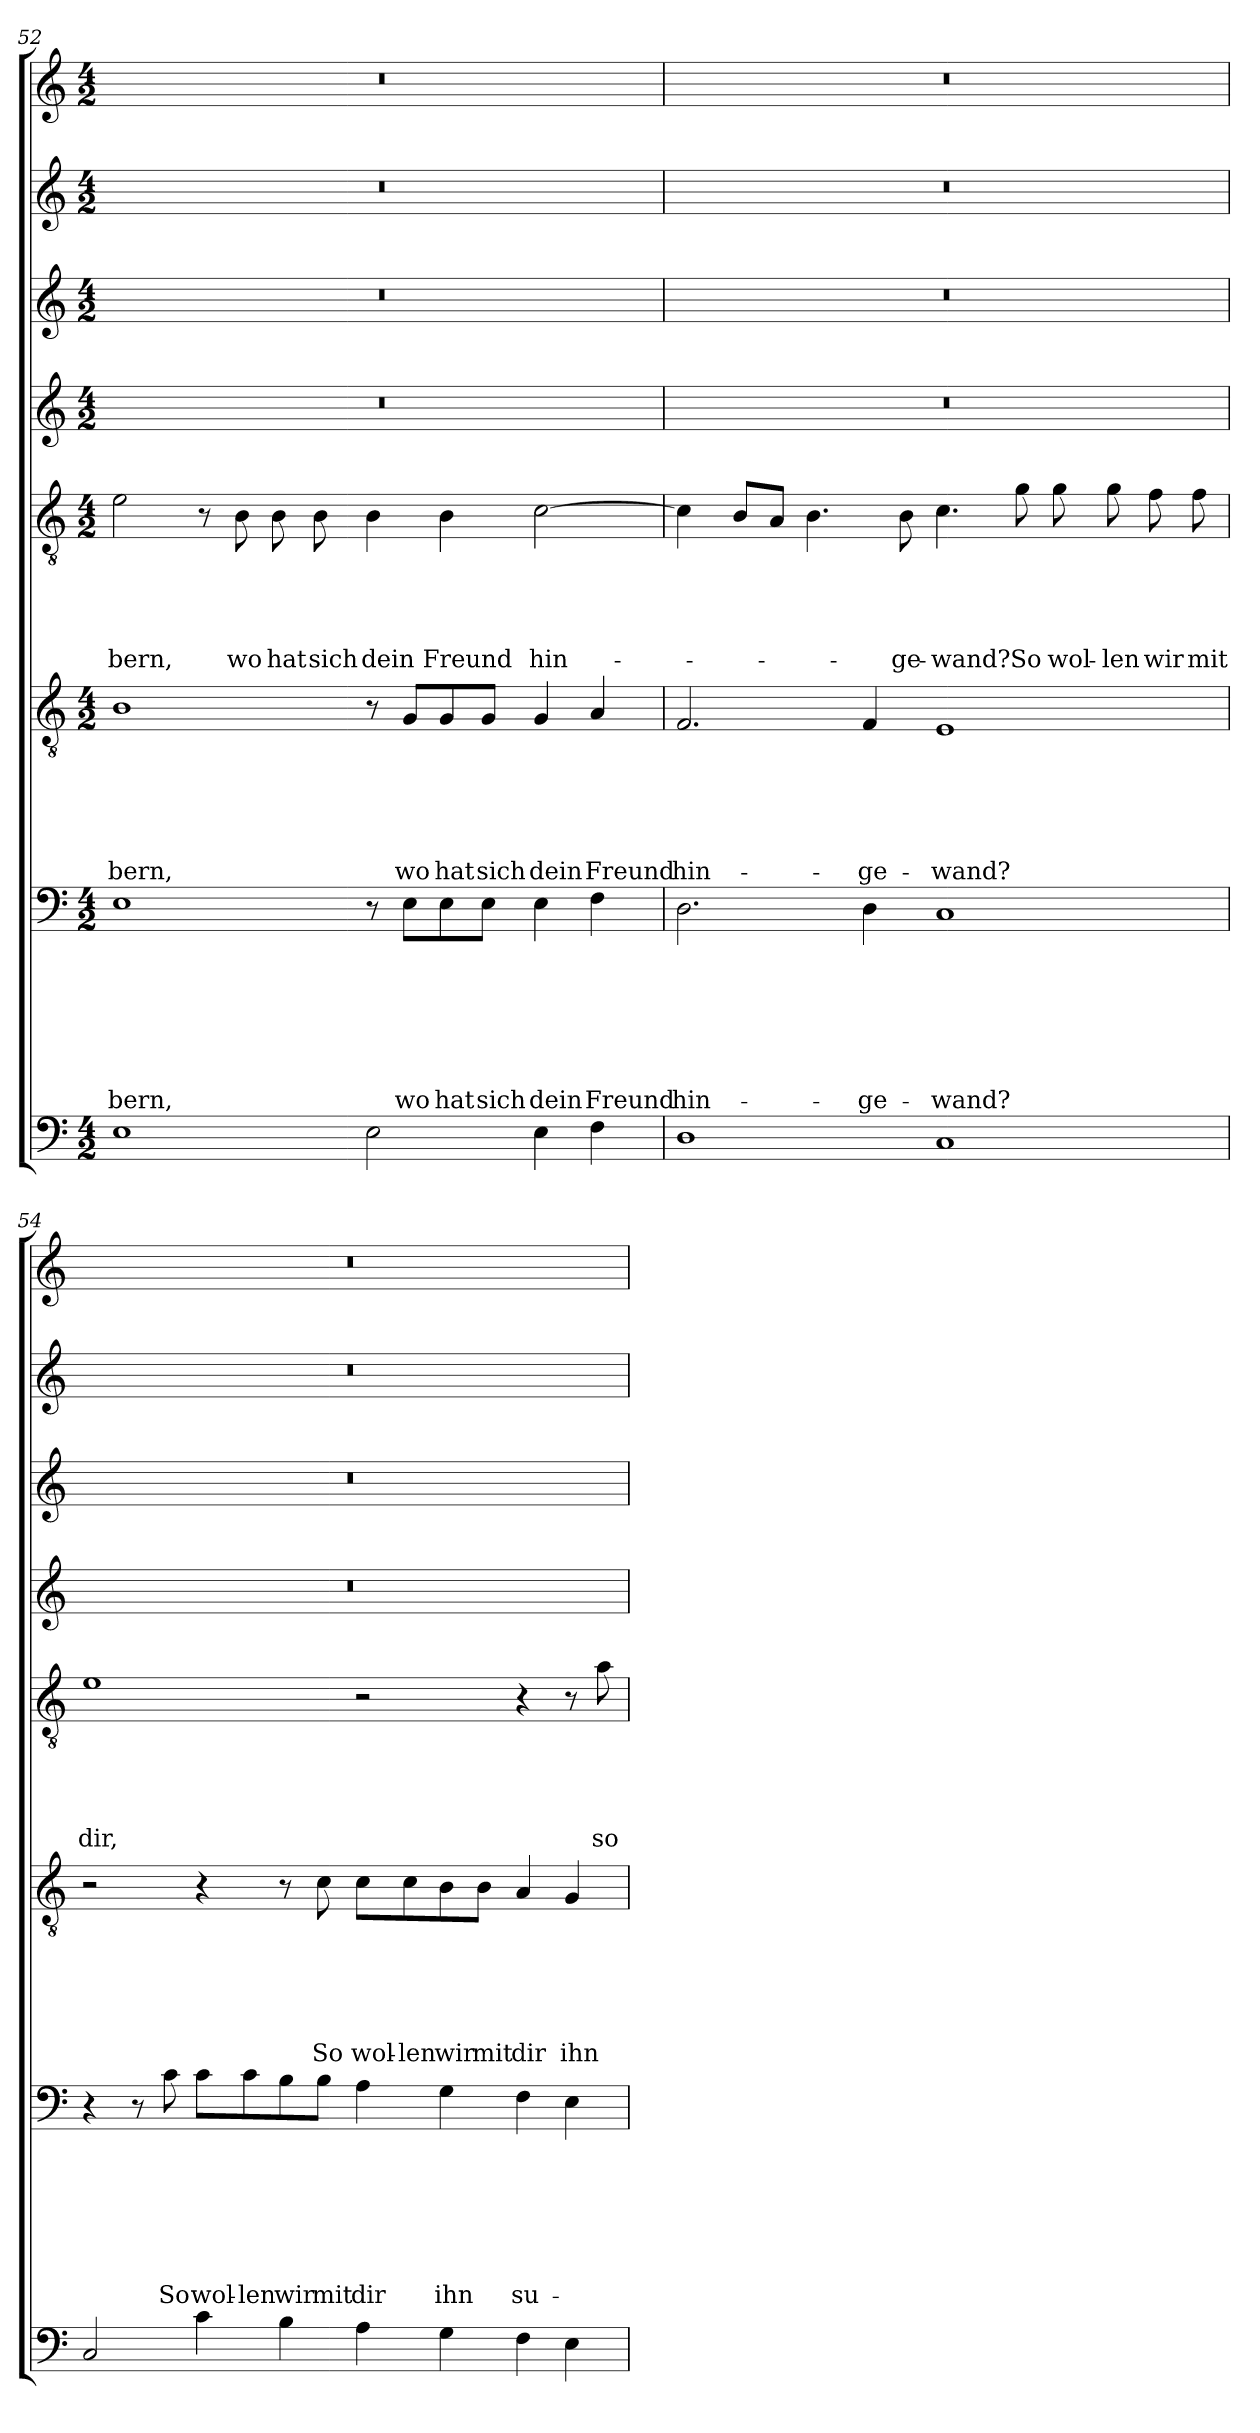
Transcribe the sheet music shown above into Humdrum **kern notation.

**kern	**kern	**text	**text	**text	**text	**text	**text	**text	**kern	**text	**text	**text	**text	**text	**text	**kern	**text	**text	**text	**text	**text	**kern	**kern	**kern	**kern
*part8	*part7	*part7	*part7	*part7	*part7	*part7	*part7	*part7	*part6	*part6	*part6	*part6	*part6	*part6	*part6	*part5	*part5	*part5	*part5	*part5	*part5	*part4	*part3	*part2	*part1
*staff8	*staff7	*staff7	*staff7	*staff7	*staff7	*staff7	*staff7	*staff7	*staff6	*staff6	*staff6	*staff6	*staff6	*staff6	*staff6	*staff5	*staff5	*staff5	*staff5	*staff5	*staff5	*staff4	*staff3	*staff2	*staff1
!!LO:LB:g=z
*clefF4	*clefF4	*	*	*	*	*	*	*	*clefGv2	*	*	*	*	*	*	*clefGv2	*	*	*	*	*	*clefG2	*clefG2	*clefG2	*clefG2
*k[]	*k[]	*	*	*	*	*	*	*	*k[]	*	*	*	*	*	*	*k[]	*	*	*	*	*	*k[]	*k[]	*k[]	*k[]
*C:	*C:	*	*	*	*	*	*	*	*C:	*	*	*	*	*	*	*C:	*	*	*	*	*	*C:	*C:	*C:	*C:
*M4/2	*M4/2	*	*	*	*	*	*	*	*M4/2	*	*	*	*	*	*	*M4/2	*	*	*	*	*	*M4/2	*M4/2	*M4/2	*M4/2
=52	=52	=52	=52	=52	=52	=52	=52	=52	=52	=52	=52	=52	=52	=52	=52	=52	=52	=52	=52	=52	=52	=52	=52	=52	=52
!	!	!	!	!	!	!	!	!LO:LY:b	!	!	!	!	!	!	!LO:LY:b	!	!	!	!	!	!LO:LY:b	!	!	!	!
1E	1E	.	.	.	.	.	.	-bern,	1B	.	.	.	.	.	-bern,	2e\	.	.	.	.	-bern,	0r	0r	0r	0r
.	.	.	.	.	.	.	.	.	.	.	.	.	.	.	.	8r	.	.	.	.	.	.	.	.	.
!	!	!	!	!	!	!	!	!	!	!	!	!	!	!	!	!	!	!	!	!	!LO:LY:b	!	!	!	!
.	.	.	.	.	.	.	.	.	.	.	.	.	.	.	.	8B\	.	.	.	.	wo	.	.	.	.
!	!	!	!	!	!	!	!	!	!	!	!	!	!	!	!	!	!	!	!	!	!LO:LY:b	!	!	!	!
.	.	.	.	.	.	.	.	.	.	.	.	.	.	.	.	8B\	.	.	.	.	hat	.	.	.	.
!	!	!	!	!	!	!	!	!	!	!	!	!	!	!	!	!	!	!	!	!	!LO:LY:b	!	!	!	!
.	.	.	.	.	.	.	.	.	.	.	.	.	.	.	.	8B\	.	.	.	.	sich	.	.	.	.
!	!	!	!	!	!	!	!	!	!	!	!	!	!	!	!	!	!	!	!	!	!LO:LY:b	!	!	!	!
2E\	8r	.	.	.	.	.	.	.	8r	.	.	.	.	.	.	4B\	.	.	.	.	dein	.	.	.	.
!	!	!	!	!	!	!	!	!LO:LY:b	!	!	!	!	!	!	!LO:LY:b	!	!	!	!	!	!	!	!	!	!
.	8E\L	.	.	.	.	.	.	wo	8G/L	.	.	.	.	.	wo	.	.	.	.	.	.	.	.	.	.
!	!	!	!	!	!	!	!	!LO:LY:b	!	!	!	!	!	!	!LO:LY:b	!	!	!	!	!	!LO:LY:b	!	!	!	!
.	8E\	.	.	.	.	.	.	hat	8G/	.	.	.	.	.	hat	4B\	.	.	.	.	Freund	.	.	.	.
!	!	!	!	!	!	!	!	!LO:LY:b	!	!	!	!	!	!	!LO:LY:b	!	!	!	!	!	!	!	!	!	!
.	8E\J	.	.	.	.	.	.	sich	8G/J	.	.	.	.	.	sich	.	.	.	.	.	.	.	.	.	.
!	!	!	!	!	!	!	!	!LO:LY:b	!	!	!	!	!	!	!LO:LY:b	!	!	!	!	!	!LO:LY:b	!	!	!	!
4E\	4E\	.	.	.	.	.	.	dein	4G/	.	.	.	.	.	dein	[2c\	.	.	.	.	hin-	.	.	.	.
!	!	!	!	!	!	!	!	!LO:LY:b	!	!	!	!	!	!	!LO:LY:b	!	!	!	!	!	!	!	!	!	!
4F\	4F\	.	.	.	.	.	.	Freund	4A/	.	.	.	.	.	Freund	.	.	.	.	.	.	.	.	.	.
=53	=53	=53	=53	=53	=53	=53	=53	=53	=53	=53	=53	=53	=53	=53	=53	=53	=53	=53	=53	=53	=53	=53	=53	=53	=53
!	!	!	!	!	!	!	!	!LO:LY:b	!	!	!	!	!	!	!LO:LY:b	!	!	!	!	!	!	!	!	!	!
1D	2.D\	.	.	.	.	.	.	hin-	2.F/	.	.	.	.	.	hin-	4c\]	.	.	.	.	.	0r	0r	0r	0r
.	.	.	.	.	.	.	.	.	.	.	.	.	.	.	.	8B/L	.	.	.	.	.	.	.	.	.
.	.	.	.	.	.	.	.	.	.	.	.	.	.	.	.	8A/J	.	.	.	.	.	.	.	.	.
.	.	.	.	.	.	.	.	.	.	.	.	.	.	.	.	4.B\	.	.	.	.	.	.	.	.	.
!	!	!	!	!	!	!	!	!LO:LY:b	!	!	!	!	!	!	!LO:LY:b	!	!	!	!	!	!	!	!	!	!
.	4D\	.	.	.	.	.	.	-ge-	4F/	.	.	.	.	.	-ge-	.	.	.	.	.	.	.	.	.	.
!	!	!	!	!	!	!	!	!	!	!	!	!	!	!	!	!	!	!	!	!	!LO:LY:b	!	!	!	!
.	.	.	.	.	.	.	.	.	.	.	.	.	.	.	.	8B\	.	.	.	.	-ge-	.	.	.	.
!	!	!	!	!	!	!	!	!LO:LY:b	!	!	!	!	!	!	!LO:LY:b	!	!	!	!	!	!LO:LY:b	!	!	!	!
1C	1C	.	.	.	.	.	.	-wand?	1E	.	.	.	.	.	-wand?	4.c\	.	.	.	.	-wand?	.	.	.	.
!	!	!	!	!	!	!	!	!	!	!	!	!	!	!	!	!	!	!	!	!	!LO:LY:b	!	!	!	!
.	.	.	.	.	.	.	.	.	.	.	.	.	.	.	.	8g\	.	.	.	.	So	.	.	.	.
!	!	!	!	!	!	!	!	!	!	!	!	!	!	!	!	!	!	!	!	!	!LO:LY:b	!	!	!	!
.	.	.	.	.	.	.	.	.	.	.	.	.	.	.	.	8g\	.	.	.	.	wol-	.	.	.	.
!	!	!	!	!	!	!	!	!	!	!	!	!	!	!	!	!	!	!	!	!	!LO:LY:b	!	!	!	!
.	.	.	.	.	.	.	.	.	.	.	.	.	.	.	.	8g\	.	.	.	.	-len	.	.	.	.
!	!	!	!	!	!	!	!	!	!	!	!	!	!	!	!	!	!	!	!	!	!LO:LY:b	!	!	!	!
.	.	.	.	.	.	.	.	.	.	.	.	.	.	.	.	8f\	.	.	.	.	wir	.	.	.	.
!	!	!	!	!	!	!	!	!	!	!	!	!	!	!	!	!	!	!	!	!	!LO:LY:b	!	!	!	!
.	.	.	.	.	.	.	.	.	.	.	.	.	.	.	.	8f\	.	.	.	.	mit	.	.	.	.
=54	=54	=54	=54	=54	=54	=54	=54	=54	=54	=54	=54	=54	=54	=54	=54	=54	=54	=54	=54	=54	=54	=54	=54	=54	=54
!	!	!	!	!	!	!	!	!	!	!	!	!	!	!	!	!	!	!	!	!	!LO:LY:b	!	!	!	!
2C/	4r	.	.	.	.	.	.	.	2r	.	.	.	.	.	.	1e	.	.	.	.	dir,	0r	0r	0r	0r
.	8r	.	.	.	.	.	.	.	.	.	.	.	.	.	.	.	.	.	.	.	.	.	.	.	.
!	!	!	!	!	!	!	!	!LO:LY:b	!	!	!	!	!	!	!	!	!	!	!	!	!	!	!	!	!
.	8c\	.	.	.	.	.	.	So	.	.	.	.	.	.	.	.	.	.	.	.	.	.	.	.	.
!	!	!	!	!	!	!	!	!LO:LY:b	!	!	!	!	!	!	!	!	!	!	!	!	!	!	!	!	!
4c\	8c\L	.	.	.	.	.	.	wol-	4r	.	.	.	.	.	.	.	.	.	.	.	.	.	.	.	.
!	!	!	!	!	!	!	!	!LO:LY:b	!	!	!	!	!	!	!	!	!	!	!	!	!	!	!	!	!
.	8c\	.	.	.	.	.	.	-len	.	.	.	.	.	.	.	.	.	.	.	.	.	.	.	.	.
!	!	!	!	!	!	!	!	!LO:LY:b	!	!	!	!	!	!	!	!	!	!	!	!	!	!	!	!	!
4B\	8B\	.	.	.	.	.	.	wir	8r	.	.	.	.	.	.	.	.	.	.	.	.	.	.	.	.
!	!	!	!	!	!	!	!	!LO:LY:b	!	!	!	!	!	!	!LO:LY:b	!	!	!	!	!	!	!	!	!	!
.	8B\J	.	.	.	.	.	.	mit	8c\	.	.	.	.	.	So	.	.	.	.	.	.	.	.	.	.
!	!	!	!	!	!	!	!	!LO:LY:b	!	!	!	!	!	!	!LO:LY:b	!	!	!	!	!	!	!	!	!	!
4A\	4A\	.	.	.	.	.	.	dir	8c\L	.	.	.	.	.	wol-	2r	.	.	.	.	.	.	.	.	.
!	!	!	!	!	!	!	!	!	!	!	!	!	!	!	!LO:LY:b	!	!	!	!	!	!	!	!	!	!
.	.	.	.	.	.	.	.	.	8c\	.	.	.	.	.	-len	.	.	.	.	.	.	.	.	.	.
!	!	!	!	!	!	!	!	!LO:LY:b	!	!	!	!	!	!	!LO:LY:b	!	!	!	!	!	!	!	!	!	!
4G\	4G\	.	.	.	.	.	.	ihn	8B\	.	.	.	.	.	wir	.	.	.	.	.	.	.	.	.	.
!	!	!	!	!	!	!	!	!	!	!	!	!	!	!	!LO:LY:b	!	!	!	!	!	!	!	!	!	!
.	.	.	.	.	.	.	.	.	8B\J	.	.	.	.	.	mit	.	.	.	.	.	.	.	.	.	.
!	!	!	!	!	!	!	!	!LO:LY:b	!	!	!	!	!	!	!LO:LY:b	!	!	!	!	!	!	!	!	!	!
4F\	4F\	.	.	.	.	.	.	su-	4A/	.	.	.	.	.	dir	4r	.	.	.	.	.	.	.	.	.
!	!	!	!	!	!	!	!	!	!	!	!	!	!	!	!LO:LY:b	!	!	!	!	!	!	!	!	!	!
4E\	4E\	.	.	.	.	.	.	.	4G/	.	.	.	.	.	ihn	8r	.	.	.	.	.	.	.	.	.
!	!	!	!	!	!	!	!	!	!	!	!	!	!	!	!	!	!	!	!	!	!LO:LY:b	!	!	!	!
.	.	.	.	.	.	.	.	.	.	.	.	.	.	.	.	8a\	.	.	.	.	so	.	.	.	.
=	=	=	=	=	=	=	=	=	=	=	=	=	=	=	=	=	=	=	=	=	=	=	=	=	=
*-	*-	*-	*-	*-	*-	*-	*-	*-	*-	*-	*-	*-	*-	*-	*-	*-	*-	*-	*-	*-	*-	*-	*-	*-	*-
